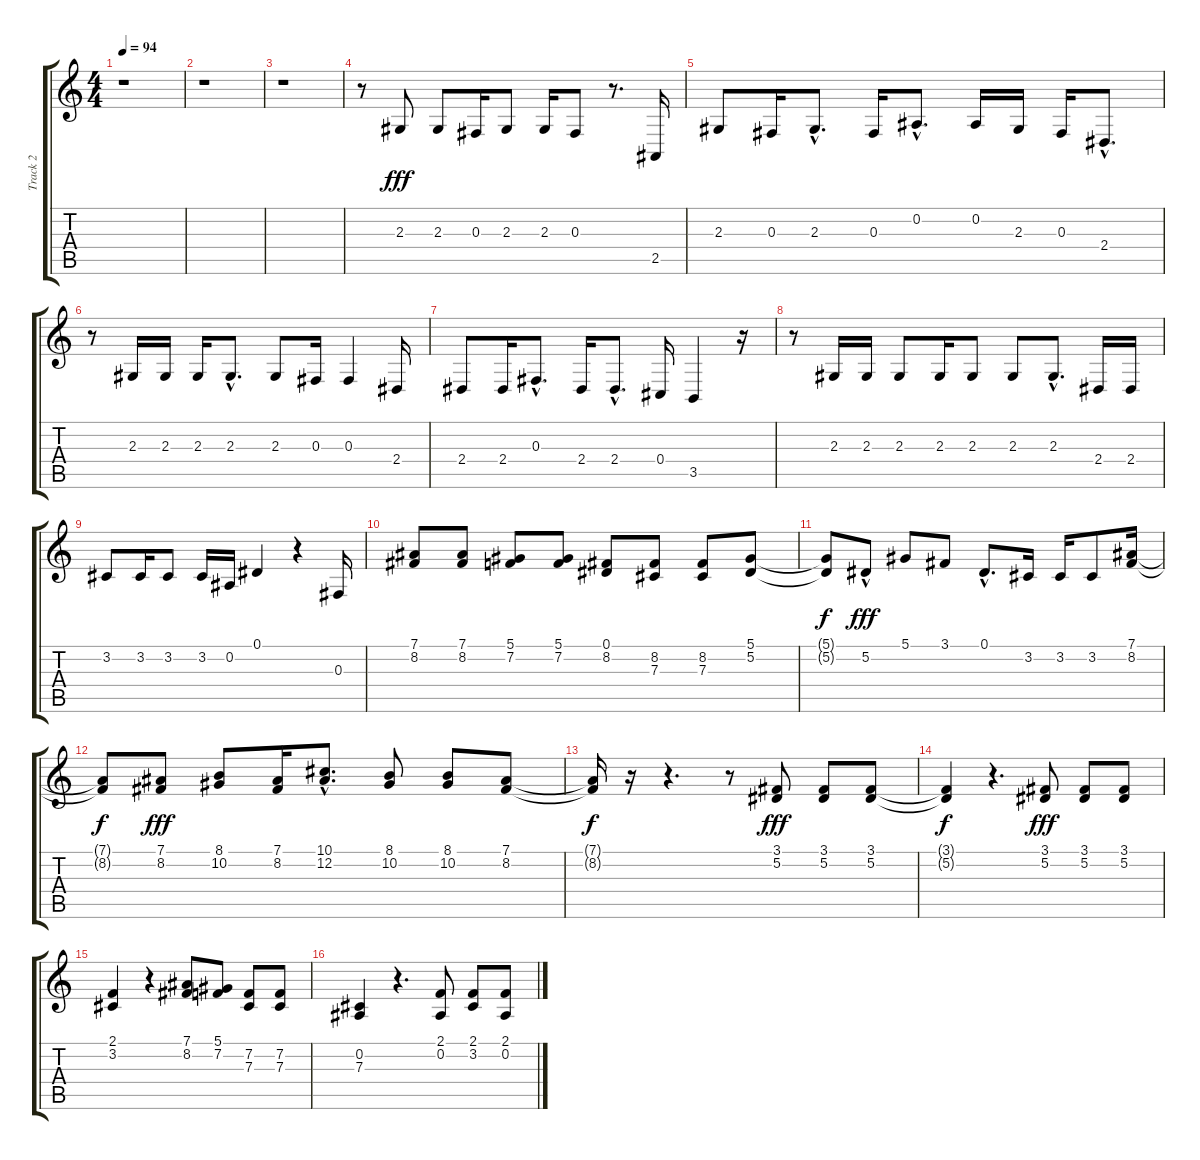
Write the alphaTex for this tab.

\track ("Track 2" "Track 2") {instrument cello}
\staff {score tabs}
\tuning (Eb4 Bb3 Gb3 Db3 Ab2 Eb2) {hide}
\ts (4 4)
\tempo 94
\clef g2
\ks c
r.1{dy f} |
r.1 |
r.1 |
r.8 2.3.8{dy fff} 2.3.8 0.3.16 2.3.8 2.3.16 0.3.8 r.8{d} 2.5.16 |
2.3.8 0.3.16 2.3{hac}.8{d} 0.3.16 0.2{hac}.8{d} 0.2.16 2.3.16 0.3.16 2.4{hac}.8{d} |
r.8 2.3.16 2.3.16 2.3.16 2.3{hac}.8{d} 2.3.8 0.3.16 0.3.4 2.4.16 |
2.4.8 2.4.16 0.3{hac}.8{d} 2.4.16 2.4{hac}.8{d} 0.4.16 3.5.4 r.16 |
r.8 2.3.16 2.3.16 2.3.8 2.3.16 2.3.8 2.3.8 2.3{hac}.8{d} 2.4.16 2.4.16 |
3.2.8 3.2.16 3.2.8 3.2.16 0.2.16 0.1.4 r.4 0.3.16 |
(7.1 8.2).8 (7.1 8.2).8 (5.1 7.2).8 (5.1 7.2).8 (0.1 8.2).8 (8.2 7.3).8 (8.2 7.3).8 (5.1 5.2).8 |
(5.1{t} 5.2{t}).8{dy f} 5.2{hac}.8{dy fff} 5.1.8 3.1.8 0.1{hac}.8{d} 3.2.16 3.2.16 3.2.8 (7.1 8.2).16 |
(7.1{t} 8.2{t}).8{dy f} (7.1 8.2).8{dy fff} (8.1 10.2).8 (7.1 8.2).16 (10.1{hac} 12.2{hac}).8{d} (8.1 10.2).8 (8.1 10.2).8 (7.1 8.2).8 |
(7.1{t} 8.2{t}).16{dy f} r.16 r.4{d} r.8 (3.1 5.2).8{dy fff} (3.1 5.2).8 (3.1 5.2).8 |
(3.1{t} 5.2{t}).4{dy f} r.4{d} (3.1 5.2).8{dy fff} (3.1 5.2).8 (3.1 5.2).8 |
(2.1 3.2).4 r.4 (7.1 8.2).8 (5.1 7.2).8 (7.2 7.3).8 (7.2 7.3).8 |
(0.2 7.3).4 r.4{d} (2.1 0.2).8 (2.1 3.2).8 (2.1 0.2).8
